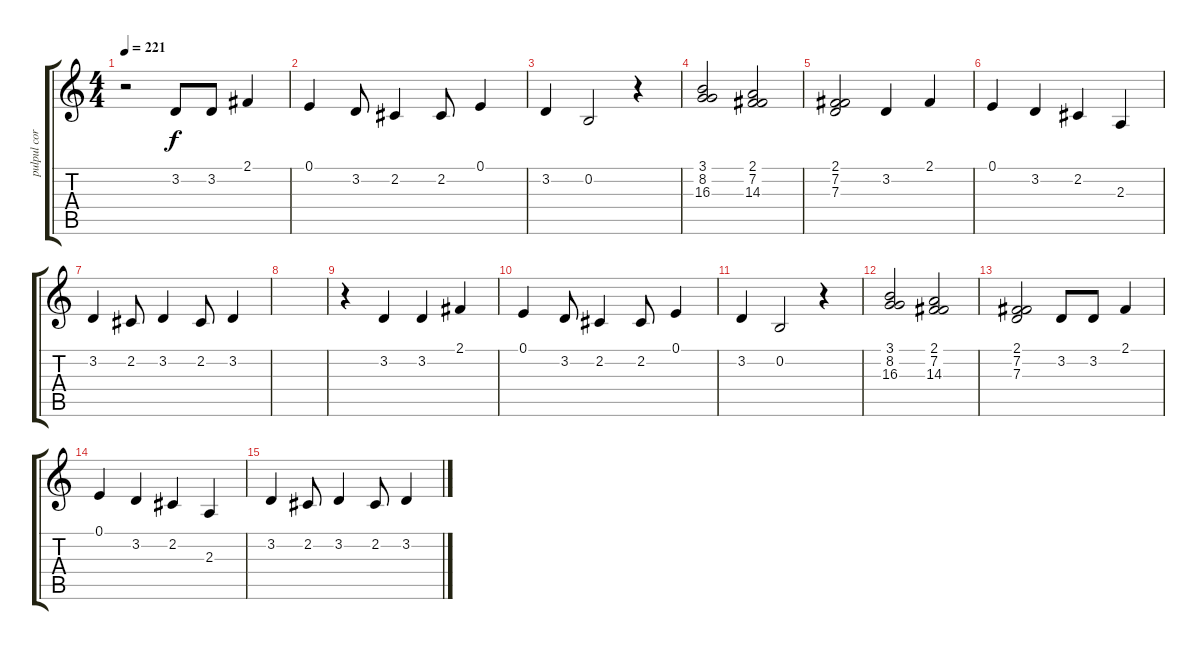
\track ("pulpul cordes vocales" "pulpul cor") {instrument clarinet}
\staff {score tabs}
\tuning (E4 B3 G3 D3 A2 E2) {hide}
\ts (4 4)
\tempo 221
\clef g2
\ks c
r.2{dy f} 3.2.8 3.2.8 2.1.4 |
0.1.4 3.2.8 2.2.4 2.2.8 0.1.4 |
3.2.4 0.2.2 r.4 |
(3.1 8.2 16.3).2 (2.1 7.2 14.3).2 |
(2.1 7.2 7.3).2 3.2.4 2.1.4 |
0.1.4 3.2.4 2.2.4 2.3.4 |
3.2.4 2.2.8 3.2.4 2.2.8 3.2.4 |
|
r.4 3.2.4 3.2.4 2.1.4 |
0.1.4 3.2.8 2.2.4 2.2.8 0.1.4 |
3.2.4 0.2.2 r.4 |
(3.1 8.2 16.3).2 (2.1 7.2 14.3).2 |
(2.1 7.2 7.3).2 3.2.8 3.2.8 2.1.4 |
0.1.4 3.2.4 2.2.4 2.3.4 |
3.2.4 2.2.8 3.2.4 2.2.8 3.2.4
